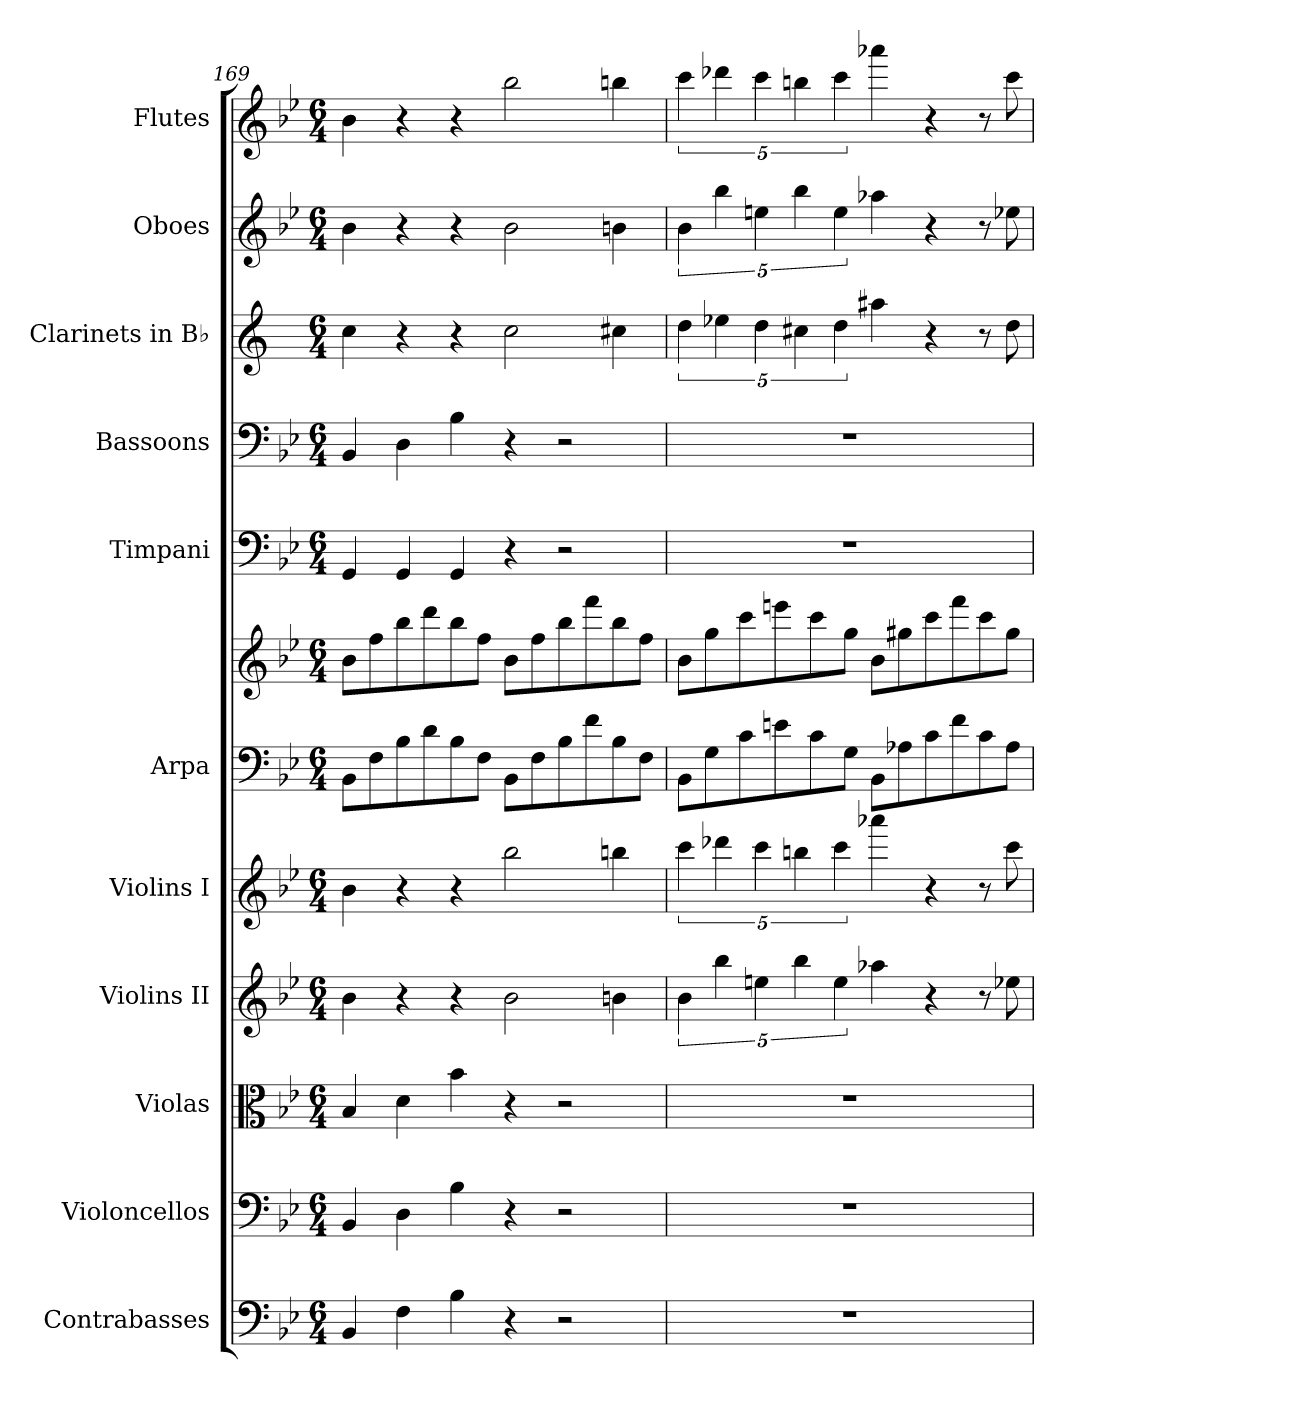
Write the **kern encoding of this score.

**kern	**kern	**kern	**kern	**kern	**kern	**kern	**kern	**kern	**kern	**kern	**kern
*part11	*part10	*part9	*part8	*part7	*part6	*part6	*part5	*part4	*part3	*part2	*part1
*staff12	*staff11	*staff10	*staff9	*staff8	*staff7	*staff6	*staff5	*staff4	*staff3	*staff2	*staff1
*I"Contrabasses	*I"Violoncellos	*I"Violas	*I"Violins II	*I"Violins I	*I"Arpa	*	*I"Timpani	*I"Bassoons	*I"Clarinets in B♭	*I"Oboes	*I"Flutes
*I'Cb.	*I'Vc.	*I'Vla.	*I'Vln. II	*I'Vln. I	*I'Arp.	*	*I'Timp.	*I'Bsn.	*	*I'Ob.	*I'Fl.
*clefF4	*clefF4	*clefC3	*clefG2	*clefG2	*clefF4	*clefG2	*clefF4	*clefF4	*clefG2	*clefG2	*clefG2
*ITrd7c12	*	*	*	*	*	*	*	*	*ITrd1c2	*	*
*k[b-e-]	*k[b-e-]	*k[b-e-]	*k[b-e-]	*k[b-e-]	*k[b-e-]	*k[b-e-]	*k[b-e-]	*k[b-e-]	*k[b-e-]	*k[b-e-]	*k[b-e-]
*M6/4	*M6/4	*M6/4	*M6/4	*M6/4	*M6/4	*M6/4	*M6/4	*M6/4	*M6/4	*M6/4	*M6/4
=169	=169	=169	=169	=169	=169	=169	=169	=169	=169	=169	=169
4BBB-/	4BB-/	4B-/	4b-\	4b-\	8BB-\L	8b-\L	4GG/	4BB-/	4b-\	4b-\	4b-\
.	.	.	.	.	8F\	8ff\	.	.	.	.	.
4FF\	4D\	4d\	4r	4r	8B-\	8bb-\	4GG/	4D\	4r	4r	4r
.	.	.	.	.	8d\	8ddd\	.	.	.	.	.
4BB-\	4B-\	4b-\	4r	4r	8B-\	8bb-\	4GG/	4B-\	4r	4r	4r
.	.	.	.	.	8F\J	8ff\J	.	.	.	.	.
4r	4r	4r	2b-\	2bb-\	8BB-\L	8b-\L	4r	4r	2b-\	2b-\	2bb-\
.	.	.	.	.	8F\	8ff\	.	.	.	.	.
2r	2r	2r	.	.	8B-\	8bb-\	2r	2r	.	.	.
.	.	.	.	.	8f\	8fff\	.	.	.	.	.
.	.	.	4bn\	4bbn\	8B-\	8bb-\	.	.	4bn\	4bn\	4bbn\
.	.	.	.	.	8F\J	8ff\J	.	.	.	.	.
!!LO:PB:g=z
=170	=170	=170	=170	=170	=170	=170	=170	=170	=170	=170	=170
1.r	1.r	1.r	20%3b-\	20%3ccc\	8BB-\L	8b-\L	1.r	1.r	20%3cc\	20%3b-\	20%3ccc\
.	.	.	.	.	8G\	8gg\	.	.	.	.	.
.	.	.	20%3bb-\	20%3ddd-X\	.	.	.	.	20%3dd-X\	20%3bb-\	20%3ddd-X\
.	.	.	.	.	8c\	8ccc\	.	.	.	.	.
.	.	.	20%3een\	20%3ccc\	.	.	.	.	20%3cc\	20%3een\	20%3ccc\
.	.	.	.	.	8en\	8eeen\	.	.	.	.	.
.	.	.	20%3bb-\	20%3bbn\	.	.	.	.	20%3bn\	20%3bb-\	20%3bbn\
.	.	.	.	.	8c\	8ccc\	.	.	.	.	.
.	.	.	20%3ee\	20%3ccc\	.	.	.	.	20%3cc\	20%3ee\	20%3ccc\
.	.	.	.	.	8G\J	8gg\J	.	.	.	.	.
.	.	.	4aa-X\	4aaa-X\	8BB-\L	8b-\L	.	.	4gg#X\	4aa-X\	4aaa-X\
.	.	.	.	.	8A-X\	8gg#X\	.	.	.	.	.
.	.	.	4r	4r	8c\	8ccc\	.	.	4r	4r	4r
.	.	.	.	.	8f\	8fff\	.	.	.	.	.
.	.	.	8r	8r	8c\	8ccc\	.	.	8r	8r	8r
.	.	.	8ee-X\	8ccc\	8A-\J	8gg#\J	.	.	8cc\	8ee-X\	8ccc\
=	=	=	=	=	=	=	=	=	=	=	=
*-	*-	*-	*-	*-	*-	*-	*-	*-	*-	*-	*-
